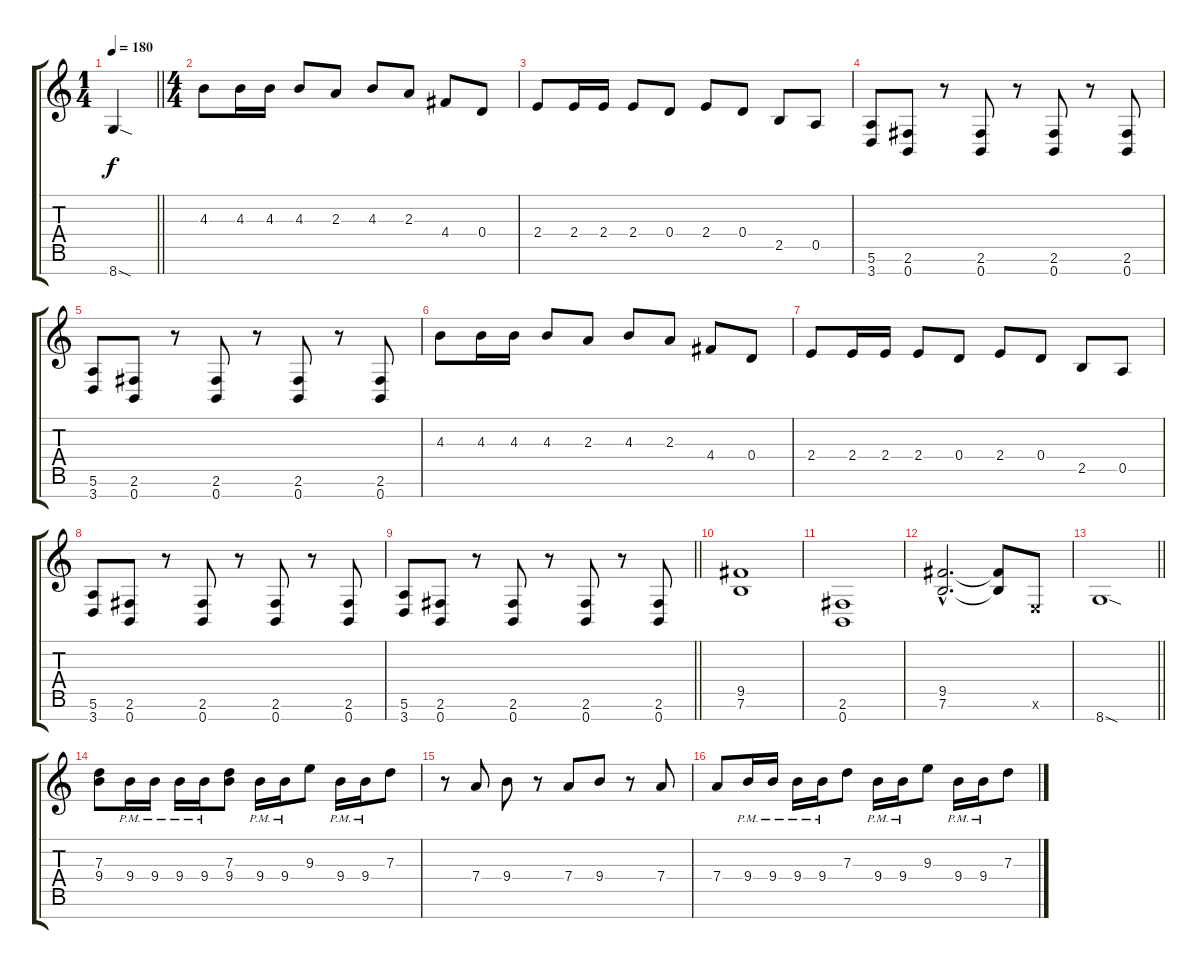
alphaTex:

\track "" {instrument distortionguitar}
\staff {score tabs}
\tuning (E4 B3 G3 D3 A2 E2 B1) {hide}
\ts (1 4)
\tempo 180
\clef g2
\barLineRight lightlight
\ks c
8.7{sod}.4{dy f instrument distortionguitar} |
\ts (4 4)
4.3.8 4.3.16 4.3.16 4.3.8 2.3.8 4.3.8 2.3.8 4.4.8 0.4.8 |
2.4.8 2.4.16 2.4.16 2.4.8 0.4.8 2.4.8 0.4.8 2.5.8 0.5.8 |
(5.6 3.7).8 (2.6 0.7).8 r.8 (2.6 0.7).8 r.8 (2.6 0.7).8 r.8 (2.6 0.7).8 |
(5.6 3.7).8 (2.6 0.7).8 r.8 (2.6 0.7).8 r.8 (2.6 0.7).8 r.8 (2.6 0.7).8 |
4.3.8 4.3.16 4.3.16 4.3.8 2.3.8 4.3.8 2.3.8 4.4.8 0.4.8 |
2.4.8 2.4.16 2.4.16 2.4.8 0.4.8 2.4.8 0.4.8 2.5.8 0.5.8 |
(5.6 3.7).8 (2.6 0.7).8 r.8 (2.6 0.7).8 r.8 (2.6 0.7).8 r.8 (2.6 0.7).8 |
\barLineRight lightlight
(5.6 3.7).8 (2.6 0.7).8 r.8 (2.6 0.7).8 r.8 (2.6 0.7).8 r.8 (2.6 0.7).8 |
(9.5 7.6).1 |
(2.6 0.7).1 |
(9.5{hac} 7.6{hac}).2{d} (9.5{t} 7.6{t}).8 0.6{x}.8 |
\barLineRight lightlight
8.7{sod}.1 |
(7.3 9.4).8 9.4{pm}.16 9.4{pm}.16 9.4{pm}.16 9.4{pm}.16 (7.3 9.4).8 9.4{pm}.16 9.4{pm}.16 9.3.8 9.4{pm}.16 9.4{pm}.16 7.3.8 |
r.8 7.4.8 9.4.8 r.8 7.4.8 9.4.8 r.8 7.4.8 |
7.4.8 9.4{pm}.16 9.4{pm}.16 9.4{pm}.16 9.4{pm}.16 7.3.8 9.4{pm}.16 9.4{pm}.16 9.3.8 9.4{pm}.16 9.4{pm}.16 7.3.8
